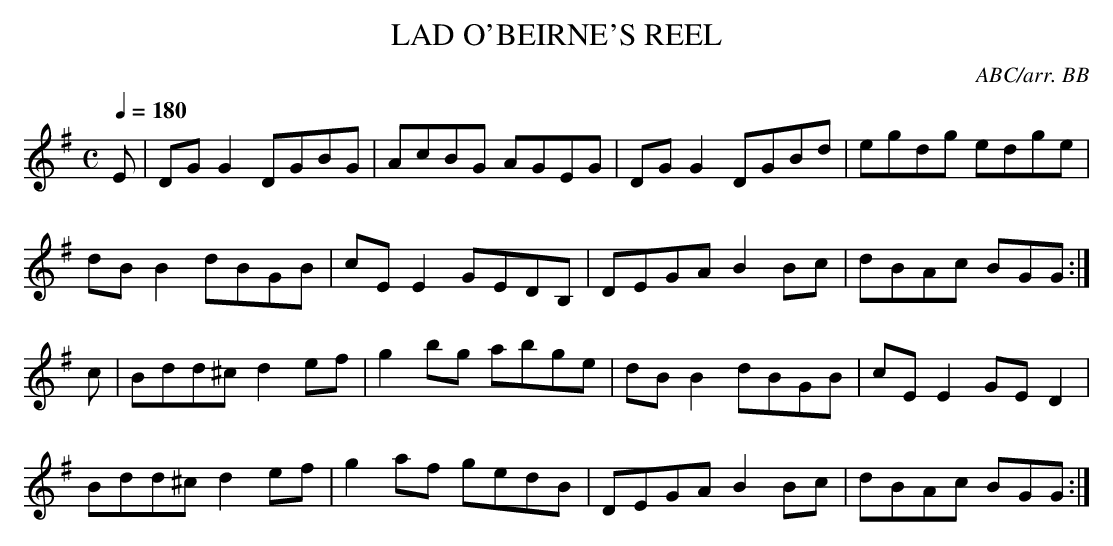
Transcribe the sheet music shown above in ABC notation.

X:1
T:LAD O'BEIRNE'S REEL
C:ABC/arr. BB
M:C
L:1/8
Q:1/4=180
K:G
E|DGG2 DGBG|AcBG AGEG|DGG2 DGBd|egdg edge|
dBB2 dBGB|cE E2 GEDB,|DEGA B2Bc|dBAc BGG :|
c|Bdd^c d2ef|g2bg abge|dBB2 dBGB|cEE2 GED2|
Bdd^c d2ef|g2af gedB|DEGA B2Bc|dBAc BGG :|
